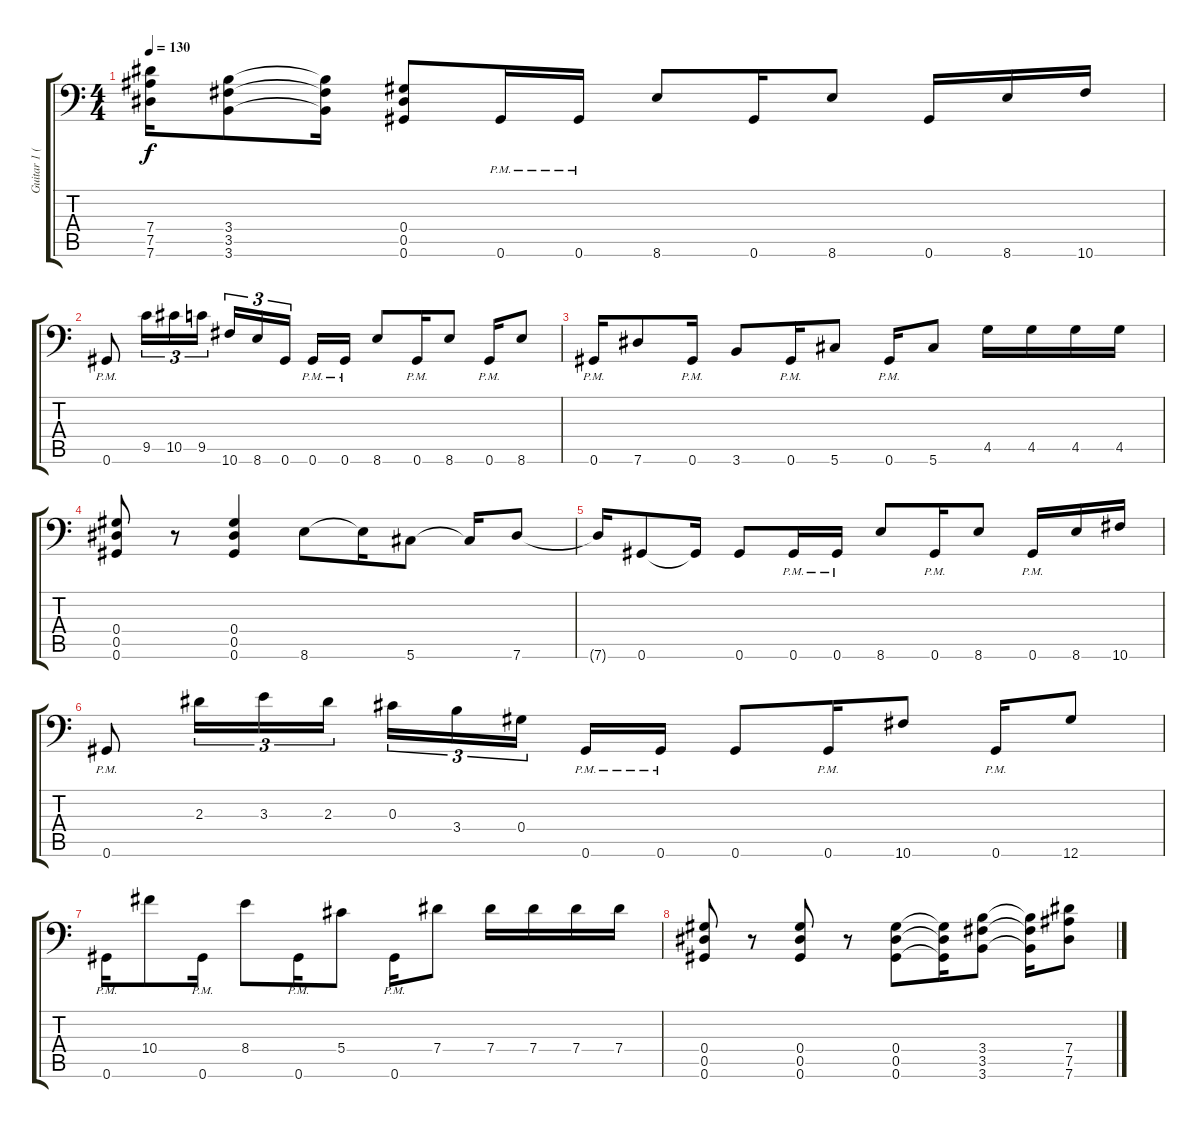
\track ("Guitar 1 (Drop G#)" "Guitar 1 (") {instrument distortionguitar}
\staff {score tabs}
\tuning (Bb3 F3 Db3 Ab2 Eb2 Ab1) {hide}
\ts (4 4)
\tempo 130
\clef f4
\ks c
(7.4{t} 7.5{t} 7.6{t}).16{dy f} (3.4 3.5 3.6).8 (3.4{t} 3.5{t} 3.6{t}).16 (0.4 0.5 0.6).8 0.6{pm}.16 0.6{pm}.16 8.6.8 0.6.16 8.6.8 0.6.16 8.6.16 10.6.16 |
0.6{pm}.8 9.5.16{tu (3 2)} 10.5.16{tu (3 2)} 9.5.16{tu (3 2)} 10.6.16{tu (3 2)} 8.6.16{tu (3 2)} 0.6.16{tu (3 2) beam splitsecondary} 0.6{pm}.16 0.6{pm}.16 8.6.8 0.6{pm}.16 8.6.8 0.6{pm}.16 8.6.8 |
0.6{pm}.16 7.6.8 0.6{pm}.16 3.6.8 0.6{pm}.16 5.6.8 0.6{pm}.16 5.6.8 4.5.16 4.5.16 4.5.16 4.5.16 |
(0.4 0.5 0.6).8 r.8 (0.4 0.5 0.6).4 8.6.8 8.6{t}.16 5.6.8 5.6{t}.16 7.6.8 |
7.6{t}.16 0.6.8 0.6{t}.16 0.6.8 0.6{pm}.16 0.6{pm}.16 8.6.8 0.6{pm}.16 8.6.8 0.6{pm}.16 8.6.16 10.6.16 |
0.6{pm}.8 2.3.16{tu (3 2)} 3.3.16{tu (3 2)} 2.3.16{tu (3 2)} 0.3.16{tu (3 2)} 3.4.16{tu (3 2)} 0.4.16{tu (3 2) beam splitsecondary} 0.6{pm}.16 0.6{pm}.16 0.6.8 0.6{pm}.16 10.6.8 0.6{pm}.16 12.6.8 |
0.6{pm}.16 10.4.8 0.6{pm}.16 8.4.8 0.6{pm}.16 5.4.8 0.6{pm}.16 7.4.8 7.4.16 7.4.16 7.4.16 7.4.16 |
(0.4 0.5 0.6).8 r.8 (0.4 0.5 0.6).8 r.8 (0.4 0.5 0.6).8 (0.4{t} 0.5{t} 0.6{t}).16 (3.4 3.5 3.6).8 (3.4{t} 3.5{t} 3.6{t}).16 (7.4 7.5 7.6).8
